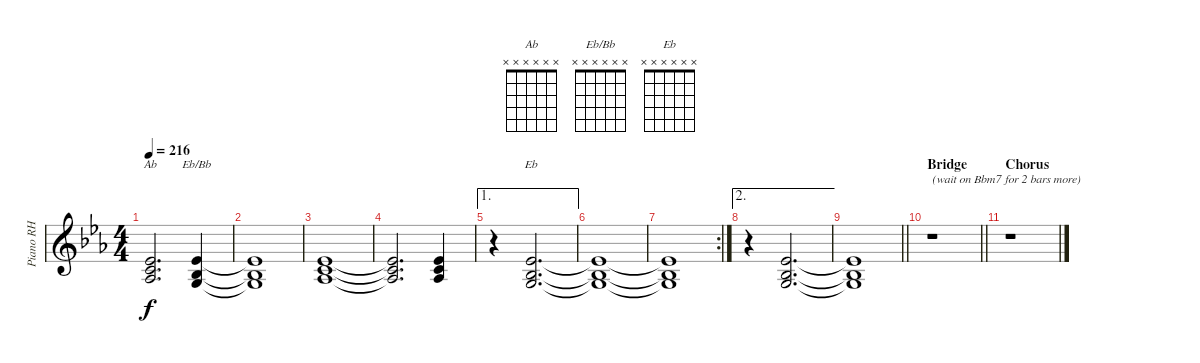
\track ("Piano RH" "Piano RH") {instrument brightacousticpiano}
\staff {score}
\tuning (E4 B3 G3 D3 A2 E2) {hide}
\chord ("Ab" x x x x x x)
\chord ("Eb/Bb" x x x x x x)
\chord ("Eb" x x x x x x)
\ts (4 4)
\tempo 216
\clef g2
\ks eb
(4.2 5.3 6.4).2{d ch "Ab" dy f} (4.2 3.3 5.4).4{ch "Eb/Bb"} |
(4.2{t} 3.3{t} 5.4{t}).1 |
(4.2 5.3 6.4).1 |
(4.2{t} 5.3{t} 6.4{t}).2{d} (4.2 5.3 6.4).4 |
\ae 1
r.4 (4.2 3.3 5.4).2{d ch "Eb"} |
(4.2{t} 3.3{t} 5.4{t}).1 |
\rc 2
(4.2{t} 3.3{t} 5.4{t}).1 |
\ae 2
r.4 (4.2 3.3 5.4).2{d} |
\barLineRight lightlight
(4.2{t} 3.3{t} 5.4{t}).1 |
\section ("" "Bridge")
\barLineRight lightlight
r.1{txt "(wait on Bbm7 for 2 bars more)"} |
\section ("" "Chorus")
r.1
